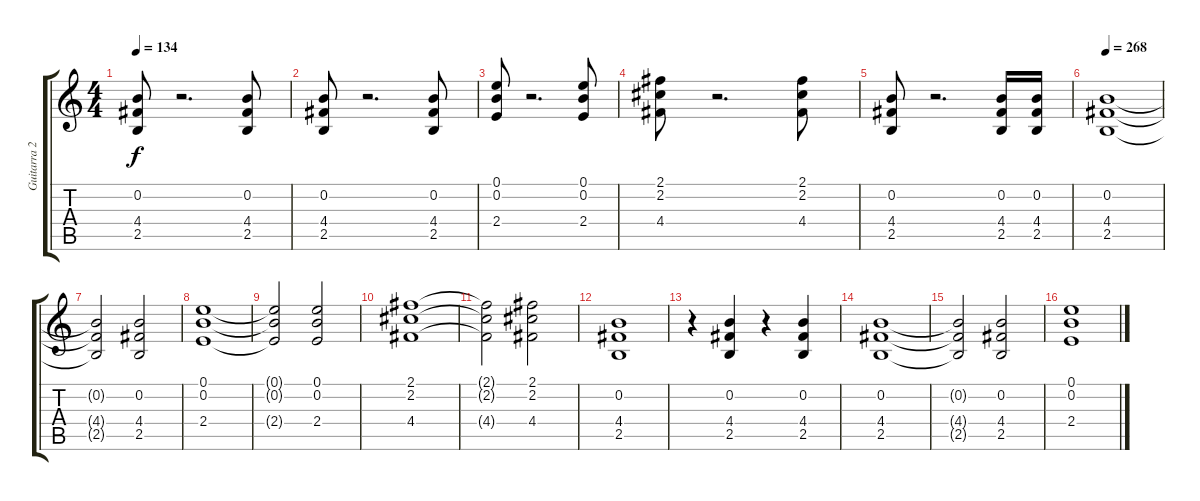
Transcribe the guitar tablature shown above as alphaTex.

\track ("Guitarra 2" "Guitarra 2") {instrument overdrivenguitar}
\staff {score tabs}
\tuning (E4 B3 G3 D3 A2 E2) {hide}
\ts (4 4)
\tempo 134
\clef g2
\ks c
(0.2 4.4 2.5).8{dy f} r.2{d} (0.2 4.4 2.5).8 |
(0.2 4.4 2.5).8 r.2{d} (0.2 4.4 2.5).8 |
(0.1 0.2 2.4).8 r.2{d} (0.1 0.2 2.4).8 |
(2.1 2.2 4.4).8 r.2{d} (2.1 2.2 4.4).8 |
(0.2 4.4 2.5).8 r.2{d} (0.2 4.4 2.5).16 (0.2 4.4 2.5).16 |
\tempo 268
(0.2 4.4 2.5).1 |
(0.2{t} 4.4{t} 2.5{t}).2 (0.2 4.4 2.5).2 |
(0.1 0.2 2.4).1 |
(0.1{t} 0.2{t} 2.4{t}).2 (0.1 0.2 2.4).2 |
(2.1 2.2 4.4).1 |
(2.1{t} 2.2{t} 4.4{t}).2 (2.1 2.2 4.4).2 |
(0.2 4.4 2.5).1 |
r.4 (0.2 4.4 2.5).4 r.4 (0.2 4.4 2.5).4 |
(0.2 4.4 2.5).1 |
(0.2{t} 4.4{t} 2.5{t}).2 (0.2 4.4 2.5).2 |
(0.1 0.2 2.4).1
